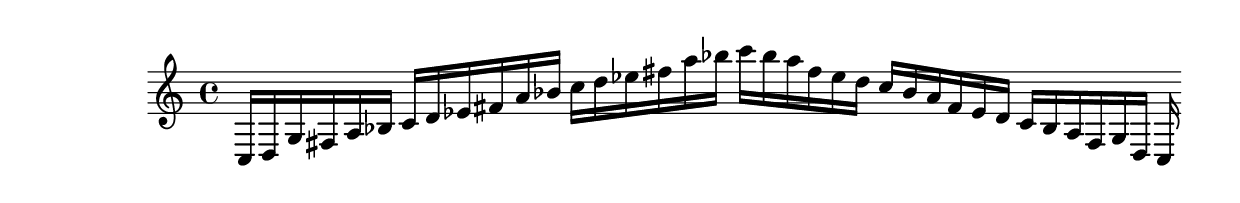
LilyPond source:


\new PianoStaff <<
\cadenzaOn
\new Staff = "right" {
\clef treble
    c16 [ d g fis a bes ]
    c' [ d' ees' fis' a' bes' ]
    c'' [ d'' ees'' fis'' a'' bes'' ]
    c''' [ bes'' a'' fis'' ees'' d'' ]
    c'' [ bes' a' fis' ees' d' ]
    c' [ bes a fis g d ]
    c
}
>>
